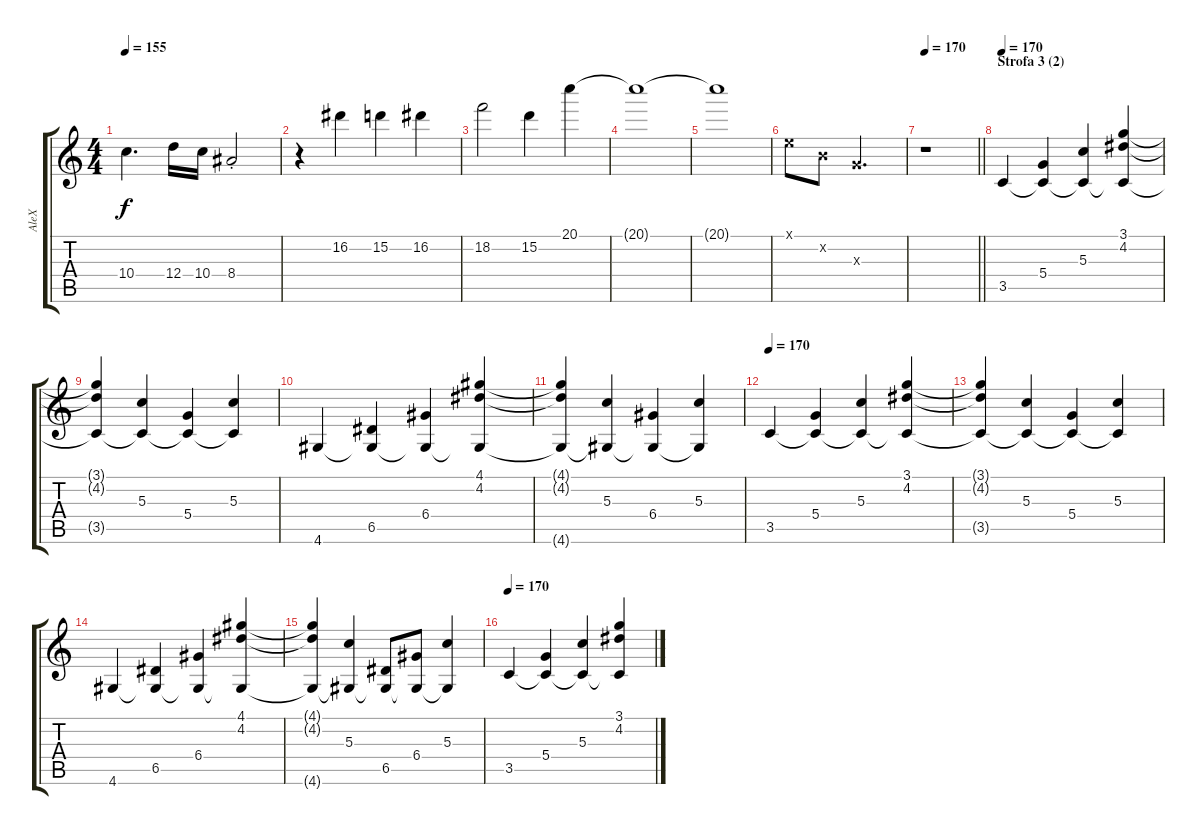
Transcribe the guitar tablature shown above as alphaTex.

\track ("AleX" "AleX") {instrument electricguitarjazz}
\staff {score tabs}
\tuning (E4 B3 G3 D3 A2 E2) {hide}
\ts (4 4)
\tempo 155
\clef g2
\ks c
10.4{t}.4{d dy f} 12.4.16 10.4.16 8.4{st}.2 |
r.4 16.2.4 15.2.4 16.2.4 |
18.2.2 15.2.4 20.1.4 |
20.1{t}.1 |
20.1{t}.1 |
0.1{x}.8{instrument electricguitarjazz} 0.2{x}.8 0.3{x}.2{d} |
\tempo 170
\barLineRight lightlight
r.1 |
\section ("" "Strofa 3 (2)")
\tempo 170
3.5.4{volume 11} (5.4 3.5{t}).4 (5.3 3.5{t}).4 (3.1 4.2 3.5{t}).4 |
(3.1{t} 4.2{t} 3.5{t}).4 (5.3 3.5{t}).4 (5.4 3.5{t}).4 (5.3 3.5{t}).4 |
4.6.4 (6.5 4.6{t}).4 (6.4 4.6{t}).4 (4.1 4.2 4.6{t}).4 |
(4.1{t} 4.2{t} 4.6{t}).4 (5.3 4.6{t}).4 (6.4 4.6{t}).4 (5.3 4.6{t}).4 |
\tempo 170
3.5.4 (5.4 3.5{t}).4 (5.3 3.5{t}).4 (3.1 4.2 3.5{t}).4 |
(3.1{t} 4.2{t} 3.5{t}).4 (5.3 3.5{t}).4 (5.4 3.5{t}).4 (5.3 3.5{t}).4 |
4.6.4 (6.5 4.6{t}).4 (6.4 4.6{t}).4 (4.1 4.2 4.6{t}).4 |
(4.1{t} 4.2{t} 4.6{t}).4 (5.3 4.6{t}).4 (6.5 4.6{t}).8 (6.4 4.6{t}).8 (5.3 4.6{t}).4 |
\tempo 170
3.5.4 (5.4 3.5{t}).4 (5.3 3.5{t}).4 (3.1 4.2 3.5{t}).4
